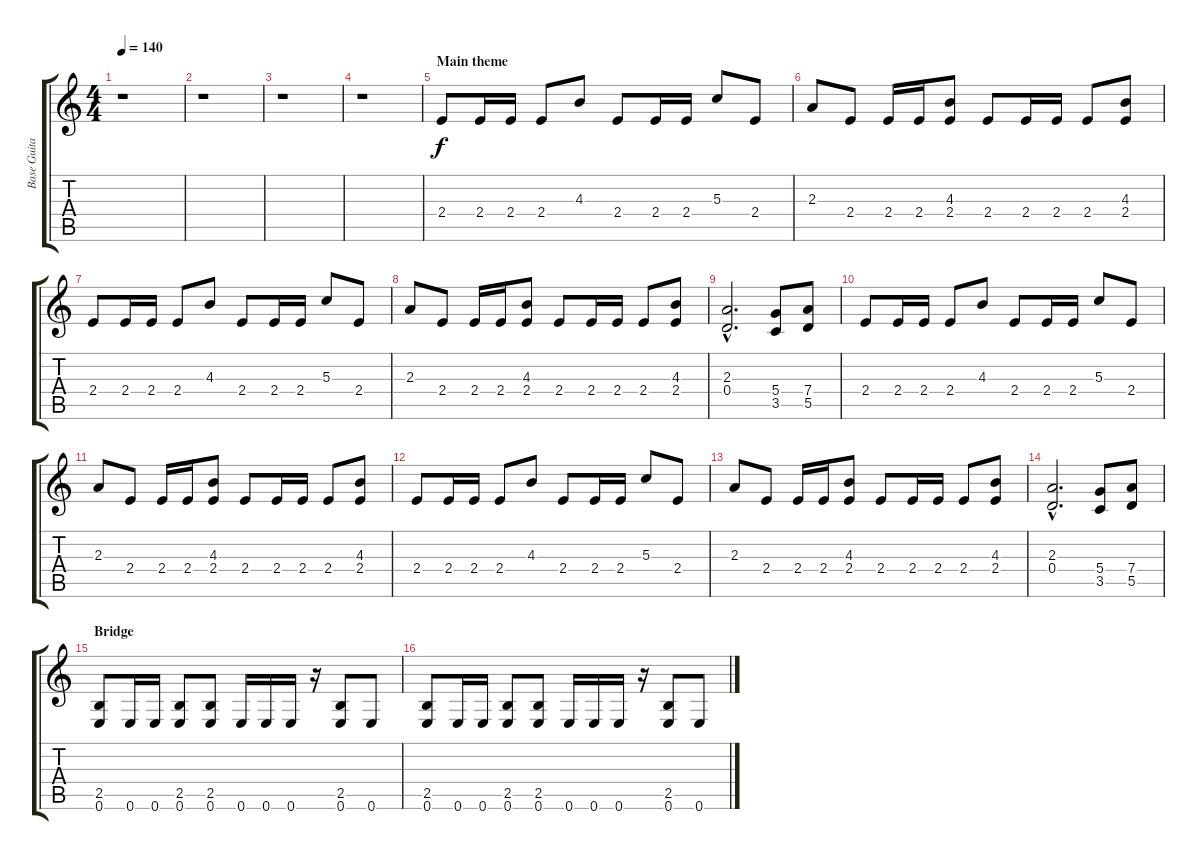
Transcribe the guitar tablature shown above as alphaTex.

\track ("Base Guitar" "Base Guita") {instrument overdrivenguitar}
\staff {score tabs}
\tuning (E4 B3 G3 D3 A2 E2) {hide}
\ts (4 4)
\tempo 140
\clef g2
\ks c
r.1{dy f} |
r.1 |
r.1 |
r.1 |
\section ("" "Main theme")
2.4.8 2.4.16 2.4.16 2.4.8 4.3.8 2.4.8 2.4.16 2.4.16 5.3.8 2.4.8 |
2.3.8 2.4.8 2.4.16 2.4.16 (4.3 2.4).8 2.4.8 2.4.16 2.4.16 2.4.8 (4.3 2.4).8 |
2.4.8 2.4.16 2.4.16 2.4.8 4.3.8 2.4.8 2.4.16 2.4.16 5.3.8 2.4.8 |
2.3.8 2.4.8 2.4.16 2.4.16 (4.3 2.4).8 2.4.8 2.4.16 2.4.16 2.4.8 (4.3 2.4).8 |
(2.3{hac} 0.4{hac}).2{d} (5.4 3.5).8 (7.4 5.5).8 |
2.4.8 2.4.16 2.4.16 2.4.8 4.3.8 2.4.8 2.4.16 2.4.16 5.3.8 2.4.8 |
2.3.8 2.4.8 2.4.16 2.4.16 (4.3 2.4).8 2.4.8 2.4.16 2.4.16 2.4.8 (4.3 2.4).8 |
2.4.8 2.4.16 2.4.16 2.4.8 4.3.8 2.4.8 2.4.16 2.4.16 5.3.8 2.4.8 |
2.3.8 2.4.8 2.4.16 2.4.16 (4.3 2.4).8 2.4.8 2.4.16 2.4.16 2.4.8 (4.3 2.4).8 |
(2.3{hac} 0.4{hac}).2{d} (5.4 3.5).8 (7.4 5.5).8 |
\section ("" "Bridge")
(2.5 0.6).8 0.6.16 0.6.16 (2.5 0.6).8 (2.5 0.6).8 0.6.16 0.6.16 0.6.16 r.16 (2.5 0.6).8 0.6.8 |
(2.5 0.6).8 0.6.16 0.6.16 (2.5 0.6).8 (2.5 0.6).8 0.6.16 0.6.16 0.6.16 r.16 (2.5 0.6).8 0.6.8
